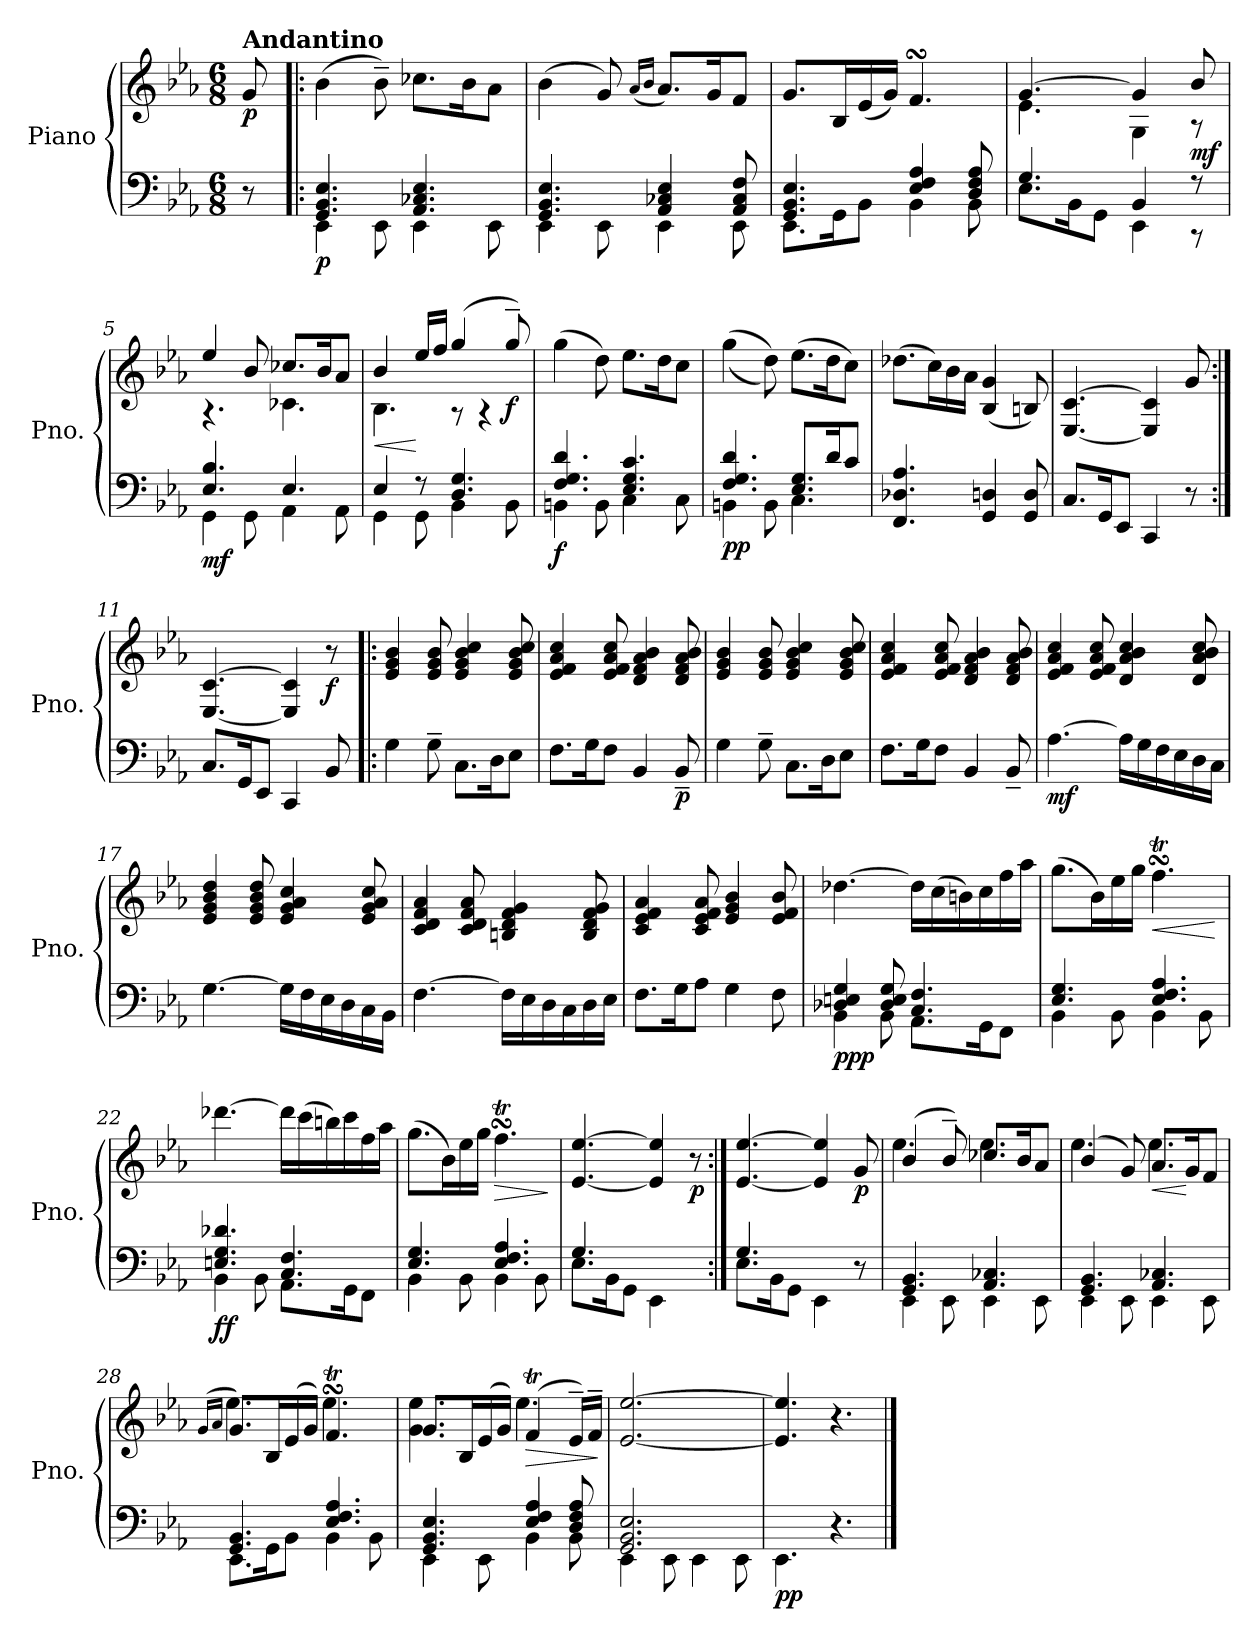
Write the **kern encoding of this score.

**kern	**kern	**dynam
*part1	*part1	*part1
*staff2	*staff1	*staff1/2
*I"Piano	*	*
*I'Pno.	*	*
*clefF4	*clefG2	*
*k[b-e-a-]	*k[b-e-a-]	*
*M6/8	*M6/8	*
*MM90	*MM90	*
=	=	=
!	!LO:TX:a:B:t=Andantino	!
!	!	!LO:DY:b
8r	8g/	p
=1!|:	=1!|:	=1!|:
*^	*	*
!	!	!	!LO:DY:b=2
4.GG/ 4.BB-/ 4.E-/	4EE-\	(>4b-\	p
.	8EE-\	8b-~\)	.
4.AA-/ 4.C-X/ 4.E-/	4EE-\	8.cc-X\L	.
.	.	16b-\K	.
.	8EE-\	8a-\J	.
=2	=2	=2	=2
4.GG/ 4.BB-/ 4.E-/	4EE-\	(>4b-\	.
.	8EE-\	8g/)	.
.	.	(<16qa-/LL	.
.	.	16qb-/JJ	.
4AA-/ 4C-X/ 4E-/	4EE-\	8.a-/L)	.
.	.	16g/K	.
8AA-/ 8C-/ 8F/	8EE-\	8f/J	.
=3	=3	=3	=3
4.GG/ 4.BB-/ 4.E-/	8.EE-\L	8.g/L	.
.	16GG\K	16B-/L	.
.	8BB-\J	(<16e-/	.
.	.	16g/JJ)	.
4E-/ 4F/ 4A-/	4BB-\	4.fsSSS/	.
8D/ 8F/ 8A-/	8BB-\	.	.
=4	=4	=4	=4
*	*	*^	*
4.G/	8.E-\L	[4.g/	4.e-\	.
.	16BB-\K	.	.	.
.	8GG\J	.	.	.
4BB-/	4EE-\	4g/]	4G\	.
!	!	!	!	!LO:DY:b
8r	8r	8b-/	8r	mf
!!LO:LB:g=z	!!
=5	=5	=5	=5	=5
!	!	!	!	!LO:DY:b=2
4.E-/ 4.B-/	4GG\	4ee-/	4.r	mf
.	8GG\	8b-/	.	.
4.E-/	4AA-\	8.cc-X/L	4.c-X\	.
.	.	16b-/K	.	.
.	8AA-\	8a-/J	.	.
=6	=6	=6	=6	=6
!	!	!	!	!LO:HP:b
4E-/	4GG\	4b-/	4.B-\	<
8r	8GG\	16ee-/LL	.	[
.	.	16ff/JJ	.	.
4.D/ 4.G/	4BB-\	(>4gg/	8r	.
.	.	.	4r	.
!	!	!	!	!LO:DY:b
.	8BB-\	8gg~/)	.	f
*	*	*v	*v	*
=7	=7	=7	=7
!	!	!	!LO:DY:b=2
4.F/ 4.G/ 4.d/	4BBn\	(>4gg\	f
.	8BB\	8dd\)	.
4.E-/ 4.G/ 4.c/	4C\	8.ee-\L	.
.	.	16dd\K	.
.	8C\	8cc\J	.
=8	=8	=8	=8
!	!	!	!LO:DY:b=2
!	!	!	!LO:DY:n=1:b
4.F/ 4.G/ 4.d/	4BBn\	(>(>4gg\	p p
.	8BB\	8dd\))	.
8.E-/ 8.G/L	4.C\	(>8.ee-\L	.
16d/K	.	16dd\K	.
8c/J	.	8cc\J)	.
*v	*v	*	*
!!LO:LB:g=z
=9	=9	=9
4.FF/ 4.D-X/ 4.A-/	(>8.dd-X\L	.
.	16cc\L)	.
.	16b-\	.
.	16a-\JJ	.
4GG/ 4Dn/	(<4B-/ 4g/	.
8GG/ 8D/	8Bn/)	.
=10	=10	=10
8.C/L	[4.E-/ [4.c/	.
16GG/K	.	.
8EE-/J	.	.
4CC/	4E-/] 4c/]	.
8r	8g/	.
=11:|!	=11:|!	=11:|!
8.C/L	[4.E-/ [4.c/	.
16GG/K	.	.
8EE-/J	.	.
4CC/	4E-/] 4c/]	.
!	!	!LO:DY:b
8BB-/	8r	f
!!LO:LB:g=z
=12!|:	=12!|:	=12!|:
4G\	4e-/ 4g/ 4b-/	.
8G~\	8e-/ 8g/ 8b-/	.
8.C\L	4e-/ 4g/ 4b-/ 4cc/	.
16D\K	.	.
8E-\J	8e-/ 8g/ 8b-/ 8cc/	.
=13	=13	=13
8.F\L	4e-/ 4f/ 4a-/ 4cc/	.
16G\K	.	.
8F\J	8e-/ 8f/ 8a-/ 8cc/	.
4BB-/	4d/ 4f/ 4a-/ 4b-/	.
!	!	!LO:DY:b=2
8BB-~/	8d/ 8f/ 8a-/ 8b-/	p
=14	=14	=14
4G\	4e-/ 4g/ 4b-/	.
8G~\	8e-/ 8g/ 8b-/	.
8.C\L	4e-/ 4g/ 4b-/ 4cc/	.
16D\K	.	.
8E-\J	8e-/ 8g/ 8b-/ 8cc/	.
=15	=15	=15
8.F\L	4e-/ 4f/ 4a-/ 4cc/	.
16G\K	.	.
8F\J	8e-/ 8f/ 8a-/ 8cc/	.
4BB-/	4d/ 4f/ 4a-/ 4b-/	.
8BB-~/	8d/ 8f/ 8a-/ 8b-/	.
!!LO:PB:g=z
=16	=16	=16
!	!	!LO:DY:b=2
[4.A-\	4e-/ 4f/ 4a-/ 4cc/	mf
.	8e-/ 8f/ 8a-/ 8cc/	.
16A-\LL]	4d/ 4a-/ 4b-/ 4cc/	.
16G\	.	.
16F\	.	.
16E-\	.	.
16D\	8d/ 8a-/ 8b-/ 8cc/	.
16C\JJ	.	.
=17	=17	=17
[4.G\	4e-/ 4g/ 4b-/ 4dd/	.
.	8e-/ 8g/ 8b-/ 8dd/	.
16G\LL]	4e-/ 4g/ 4a-/ 4cc/	.
16F\	.	.
16E-\	.	.
16D\	.	.
16C\	8e-/ 8g/ 8a-/ 8cc/	.
16BB-\JJ	.	.
=18	=18	=18
[4.F\	4c/ 4d/ 4f/ 4a-/	.
.	8c/ 8d/ 8f/ 8a-/	.
16F\LL]	4Bn/ 4d/ 4f/ 4g/	.
16E-\	.	.
16D\	.	.
16C\	.	.
16D\	8B/ 8d/ 8f/ 8g/	.
16E-\JJ	.	.
=19	=19	=19
8.F\L	4c/ 4e-/ 4f/ 4a-/	.
16G\K	.	.
8A-\J	8c/ 8e-/ 8f/ 8a-/	.
4G\	4e-/ 4g/ 4b-/	.
8F\	8e-/ 8f/ 8b-/	.
=20	=20	=20
*^	*	*
!	!	!	!LO:DY:b=2
!	!	!	!LO:DY:n=1:b
4D-X/ 4En/ 4G/	4BB-\	[4.dd-X\	pp p
8D-/ 8E/ 8G/	8BB-\	.	.
4.C/ 4.F/	8.AA-\L	16dd-\LL]	.
.	.	(>16cc\	.
.	.	16bn\)	.
.	16GG\K	16cc\	.
.	8FF\J	16ff\	.
.	.	16aa-\JJ	.
!!LO:LB:g=z
=21	=21	=21	=21
4.E-/ 4.G/	4BB-\	(>8.gg\L	.
.	.	16b-\L)	.
.	8BB-\	16ee-\	.
.	.	16gg\JJ	.
!	!	!	!LO:HP:b
4.E-/ 4.F/ 4.A-/	4BB-\	4.ffTsSSS\	<
.	8BB-\	.	.
*v	*v	*	*
.	.	[
=22	=22	=22
*^	*	*
!	!	!	!LO:DY:b=2
!	!	!	!LO:DY:n=1:b
4.En/ 4.G/ 4.d-X/	4BB-\	[4.ddd-X\	f f
.	8BB-\	.	.
4.C/ 4.F/	8.AA-\L	16ddd-\LL]	.
.	.	(>16ccc\	.
.	.	16bbn\)	.
.	16GG\K	16ccc\	.
.	8FF\J	16ff\	.
.	.	16aa-\JJ	.
=23	=23	=23	=23
4.E-/ 4.G/	4BB-\	(>8.gg\L	.
.	.	16b-\L)	.
.	8BB-\	16ee-\	.
.	.	16gg\JJ	.
!	!	!	!LO:HP:b
4.E-/ 4.F/ 4.A-/	4BB-\	4.ffTsSSS\	>
.	8BB-\	.	.
*v	*v	*	*
.	.	]
!!LO:LB:g=z
=24	=24	=24
*^	*	*
4.G/	8.E-\L	[4.e-/ [4.ee-/	.
.	16BB-\K	.	.
.	8GG\J	.	.
4.ryy	4EE-\	4e-/] 4ee-/]	.
!	!	!	!LO:DY:b
.	8ryy	8r	p
=25:|!	=25:|!	=25:|!	=25:|!
4.G/	8.E-\L	[4.e-/ [4.ee-/	.
.	16BB-\K	.	.
.	8GG\J	.	.
4.ryy	4EE-\	4e-/] 4ee-/]	.
!	!	!	!LO:DY:b
.	8r	8g/	p
=26	=26	=26	=26
*	*	*^	*
4.GG/ 4.BB-/	4EE-\	(>4b-/	4.ee-\	.
.	8EE-\	8b-~/)	.	.
4.AA-/ 4.C-X/	4EE-\	8.cc-X/L	4.ee-\	.
.	.	16b-/K	.	.
.	8EE-\	8a-/J	.	.
=27	=27	=27	=27	=27
4.GG/ 4.BB-/	4EE-\	(>4b-/	4.ee-\	.
.	8EE-\	8g/)	.	.
!	!	!	!	!LO:HP:b
4.AA-/ 4.C-X/	4EE-\	8.a-/L	4.ee-\	<
.	.	16g/K	.	[
.	8EE-\	8f/J	.	.
!!LO:LB:g=z	!!
=28	=28	=28	=28	=28
.	.	(>16qg/LL	.	.
.	.	16qa-/JJ	.	.
4.GG/ 4.BB-/	8.EE-\L	8.g/L)	4.ee-\	.
.	16GG\K	16B-/L	.	.
.	8BB-\J	(>16e-/	.	.
.	.	16g/JJ)	.	.
4.E-/ 4.F/ 4.A-/	4BB-\	4.fTsSSS/	4.ee-\	.
.	8BB-\	.	.	.
=29	=29	=29	=29	=29
4.GG/ 4.BB-/ 4.E-/	4EE-\	8.g/L	4.g\ 4.ee-\	.
.	.	16B-/L	.	.
.	8EE-\	(>16e-/	.	.
.	.	16g/JJ)	.	.
!	!	!	!	!LO:HP:b
4E-/ 4F/ 4A-/	4BB-\	(>4fT/	4.ee-\	>
8D/ 8F/ 8A-/	8BB-\	16e-~/LL)	.	.
.	.	16f~/JJ	.	.
*v	*v	*	*	*
*	*v	*v	*
.	.	]
=30	=30	=30
*^	*	*
2.GG/ 2.BB-/ 2.E-/	4EE-\	[2.e-/ [2.ee-/	.
.	8EE-\	.	.
.	4EE-\	.	.
.	8EE-\	.	.
=31	=31	=31	=31
!	!	!	!LO:DY:b=2
*v	*v	*	*
4.EE-\	4.e-/] 4.ee-/]	pp
4.r	4.r	.
==	==	==
*-	*-	*-
